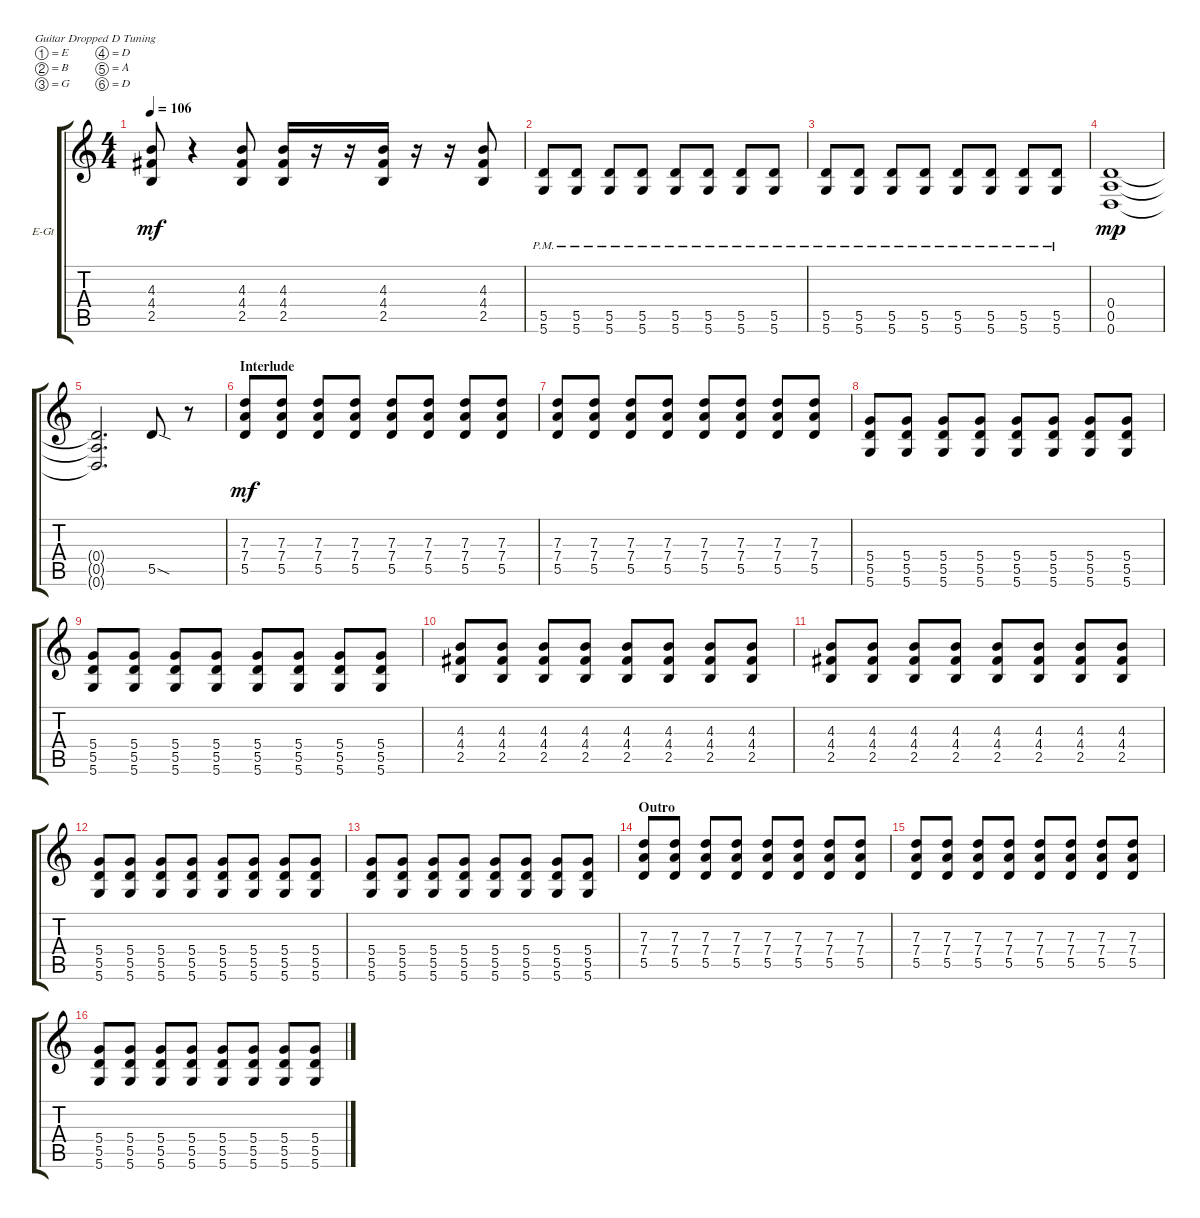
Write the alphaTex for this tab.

\defaultSystemsLayout 4
\bracketExtendMode groupsimilarinstruments
\firstSystemTrackNameOrientation horizontal
\otherSystemsTrackNameOrientation horizontal
\track ("Rhythm" "E-Gt") {instrument distortionguitar}
\staff {score tabs}
\tuning (E4 B3 G3 D3 A2 D2)
\ts (4 4)
\tempo 106
\clef g2
\ks c
(2.5 4.4 4.3).8{dy mf} r.4 (2.5 4.4 4.3).8 (2.5 4.4 4.3).16 r.16 r.16 (2.5 4.4 4.3).16 r.16 r.16 (2.5 4.4 4.3).8 |
(5.6{pm} 5.5{pm}).8 (5.6{pm} 5.5{pm}).8 (5.6{pm} 5.5{pm}).8 (5.6{pm} 5.5{pm}).8 (5.6{pm} 5.5{pm}).8 (5.6{pm} 5.5{pm}).8 (5.6{pm} 5.5{pm}).8 (5.6{pm} 5.5{pm}).8 |
(5.6{pm} 5.5{pm}).8 (5.6{pm} 5.5{pm}).8 (5.6{pm} 5.5{pm}).8 (5.6{pm} 5.5{pm}).8 (5.6{pm} 5.5{pm}).8 (5.6{pm} 5.5{pm}).8 (5.6{pm} 5.5{pm}).8 (5.6{pm} 5.5{pm}).8 |
(0.4 0.5 0.6).1{dy mp} |
(0.4{t} 0.5{t} 0.6{t}).2{d} 5.5{sod}.8 r.8 |
\section ("" "Interlude")
(5.5 7.4 7.3).8{dy mf} (5.5 7.4 7.3).8 (7.4 5.5 7.3).8 (5.5 7.4 7.3).8 (5.5 7.4 7.3).8 (5.5 7.4 7.3).8 (7.4 5.5 7.3).8 (5.5 7.4 7.3).8 |
(5.5 7.4 7.3).8 (5.5 7.4 7.3).8 (7.4 5.5 7.3).8 (5.5 7.4 7.3).8 (5.5 7.4 7.3).8 (5.5 7.4 7.3).8 (7.4 5.5 7.3).8 (5.5 7.4 7.3).8 |
(5.6 5.5 5.4).8 (5.6 5.5 5.4).8 (5.6 5.5 5.4).8 (5.6 5.5 5.4).8 (5.6 5.5 5.4).8 (5.6 5.5 5.4).8 (5.6 5.5 5.4).8 (5.6 5.5 5.4).8 |
(5.6 5.5 5.4).8 (5.6 5.5 5.4).8 (5.6 5.5 5.4).8 (5.6 5.5 5.4).8 (5.6 5.5 5.4).8 (5.6 5.5 5.4).8 (5.6 5.5 5.4).8 (5.6 5.5 5.4).8 |
(2.5 4.4 4.3).8 (2.5 4.4 4.3).8 (2.5 4.4 4.3).8 (2.5 4.4 4.3).8 (2.5 4.4 4.3).8 (2.5 4.4 4.3).8 (2.5 4.4 4.3).8 (2.5 4.4 4.3).8 |
(2.5 4.4 4.3).8 (2.5 4.4 4.3).8 (2.5 4.4 4.3).8 (2.5 4.4 4.3).8 (2.5 4.4 4.3).8 (2.5 4.4 4.3).8 (2.5 4.4 4.3).8 (2.5 4.4 4.3).8 |
(5.6 5.5 5.4).8 (5.6 5.5 5.4).8 (5.6 5.5 5.4).8 (5.6 5.5 5.4).8 (5.6 5.5 5.4).8 (5.6 5.5 5.4).8 (5.6 5.5 5.4).8 (5.6 5.5 5.4).8 |
(5.6 5.5 5.4).8 (5.6 5.5 5.4).8 (5.6 5.5 5.4).8 (5.6 5.5 5.4).8 (5.6 5.5 5.4).8 (5.6 5.5 5.4).8 (5.6 5.5 5.4).8 (5.6 5.5 5.4).8 |
\section ("" "Outro")
(5.5 7.4 7.3).8 (5.5 7.4 7.3).8 (7.4 5.5 7.3).8 (5.5 7.4 7.3).8 (5.5 7.4 7.3).8 (5.5 7.4 7.3).8 (7.4 5.5 7.3).8 (5.5 7.4 7.3).8 |
(5.5 7.4 7.3).8 (5.5 7.4 7.3).8 (7.4 5.5 7.3).8 (5.5 7.4 7.3).8 (5.5 7.4 7.3).8 (5.5 7.4 7.3).8 (7.4 5.5 7.3).8 (5.5 7.4 7.3).8 |
(5.6 5.5 5.4).8 (5.6 5.5 5.4).8 (5.6 5.5 5.4).8 (5.6 5.5 5.4).8 (5.6 5.5 5.4).8 (5.6 5.5 5.4).8 (5.6 5.5 5.4).8 (5.6 5.5 5.4).8
